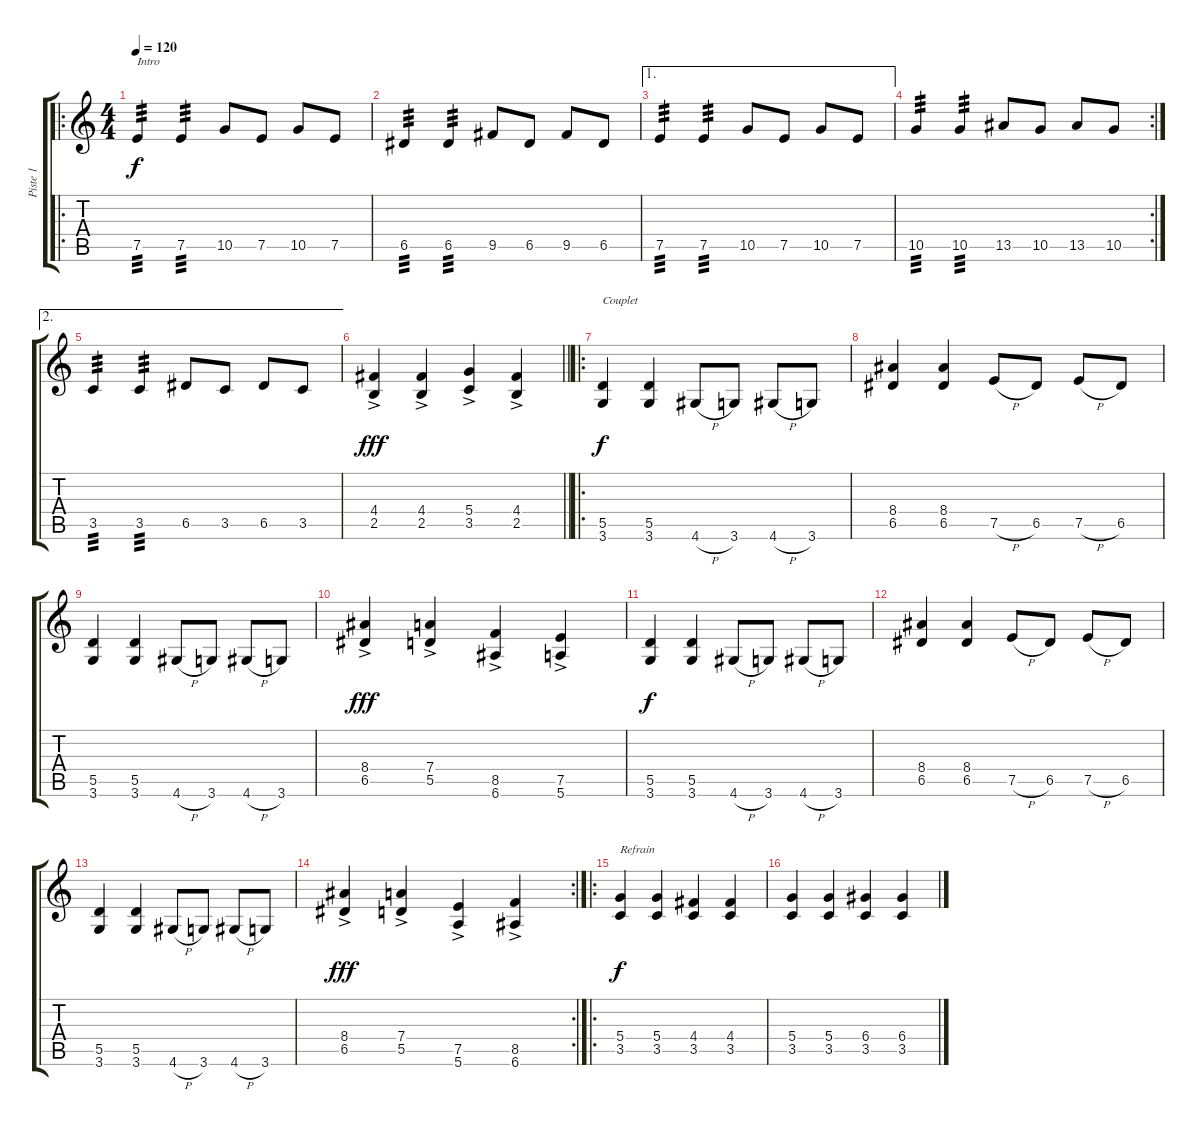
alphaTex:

\track ("Piste 1" "Piste 1") {instrument distortionguitar}
\staff {score tabs}
\tuning (E4 B3 G3 D3 A2 E2) {hide}
\ro
\ts (4 4)
\tempo 120
\clef g2
\ks c
7.5.4{txt "Intro" tp 3 dy f instrument distortionguitar} 7.5.4{tp 3} 10.5.8 7.5.8 10.5.8 7.5.8 |
6.5.4{tp 3} 6.5.4{tp 3} 9.5.8 6.5.8 9.5.8 6.5.8 |
\ae 1
7.5.4{tp 3} 7.5.4{tp 3} 10.5.8 7.5.8 10.5.8 7.5.8 |
\rc 2
10.5.4{tp 3} 10.5.4{tp 3} 13.5.8 10.5.8 13.5.8 10.5.8 |
\ae 2
3.5.4{tp 3} 3.5.4{tp 3} 6.5.8 3.5.8 6.5.8 3.5.8 |
\barLineRight lightlight
(4.4{ac} 2.5).4{dy fff} (4.4{ac} 2.5).4 (5.4{ac} 3.5).4 (4.4{ac} 2.5{ac}).4 |
\ro
(5.5 3.6).4{txt "Couplet" dy f} (5.5 3.6).4 4.6{h}.8 3.6.8 4.6{h}.8 3.6.8 |
(8.4 6.5).4 (8.4 6.5).4 7.5{h}.8 6.5.8 7.5{h}.8 6.5.8 |
(5.5 3.6).4 (5.5 3.6).4 4.6{h}.8 3.6.8 4.6{h}.8 3.6.8 |
(8.4{ac} 6.5{ac}).4{dy fff} (7.4{ac} 5.5{ac}).4 (8.5{ac} 6.6{ac}).4 (7.5{ac} 5.6{ac}).4 |
(5.5 3.6).4{dy f} (5.5 3.6).4 4.6{h}.8 3.6.8 4.6{h}.8 3.6.8 |
(8.4 6.5).4 (8.4 6.5).4 7.5{h}.8 6.5.8 7.5{h}.8 6.5.8 |
(5.5 3.6).4 (5.5 3.6).4 4.6{h}.8 3.6.8 4.6{h}.8 3.6.8 |
\rc 2
(8.4{ac} 6.5{ac}).4{dy fff} (7.4 5.5{ac}).4 (7.5 5.6{ac}).4 (8.5 6.6{ac}).4 |
\ro
(5.4 3.5).4{txt "Refrain " dy f} (5.4 3.5).4 (4.4 3.5).4 (4.4 3.5).4 |
(5.4 3.5).4 (5.4 3.5).4 (6.4 3.5).4 (6.4 3.5).4
